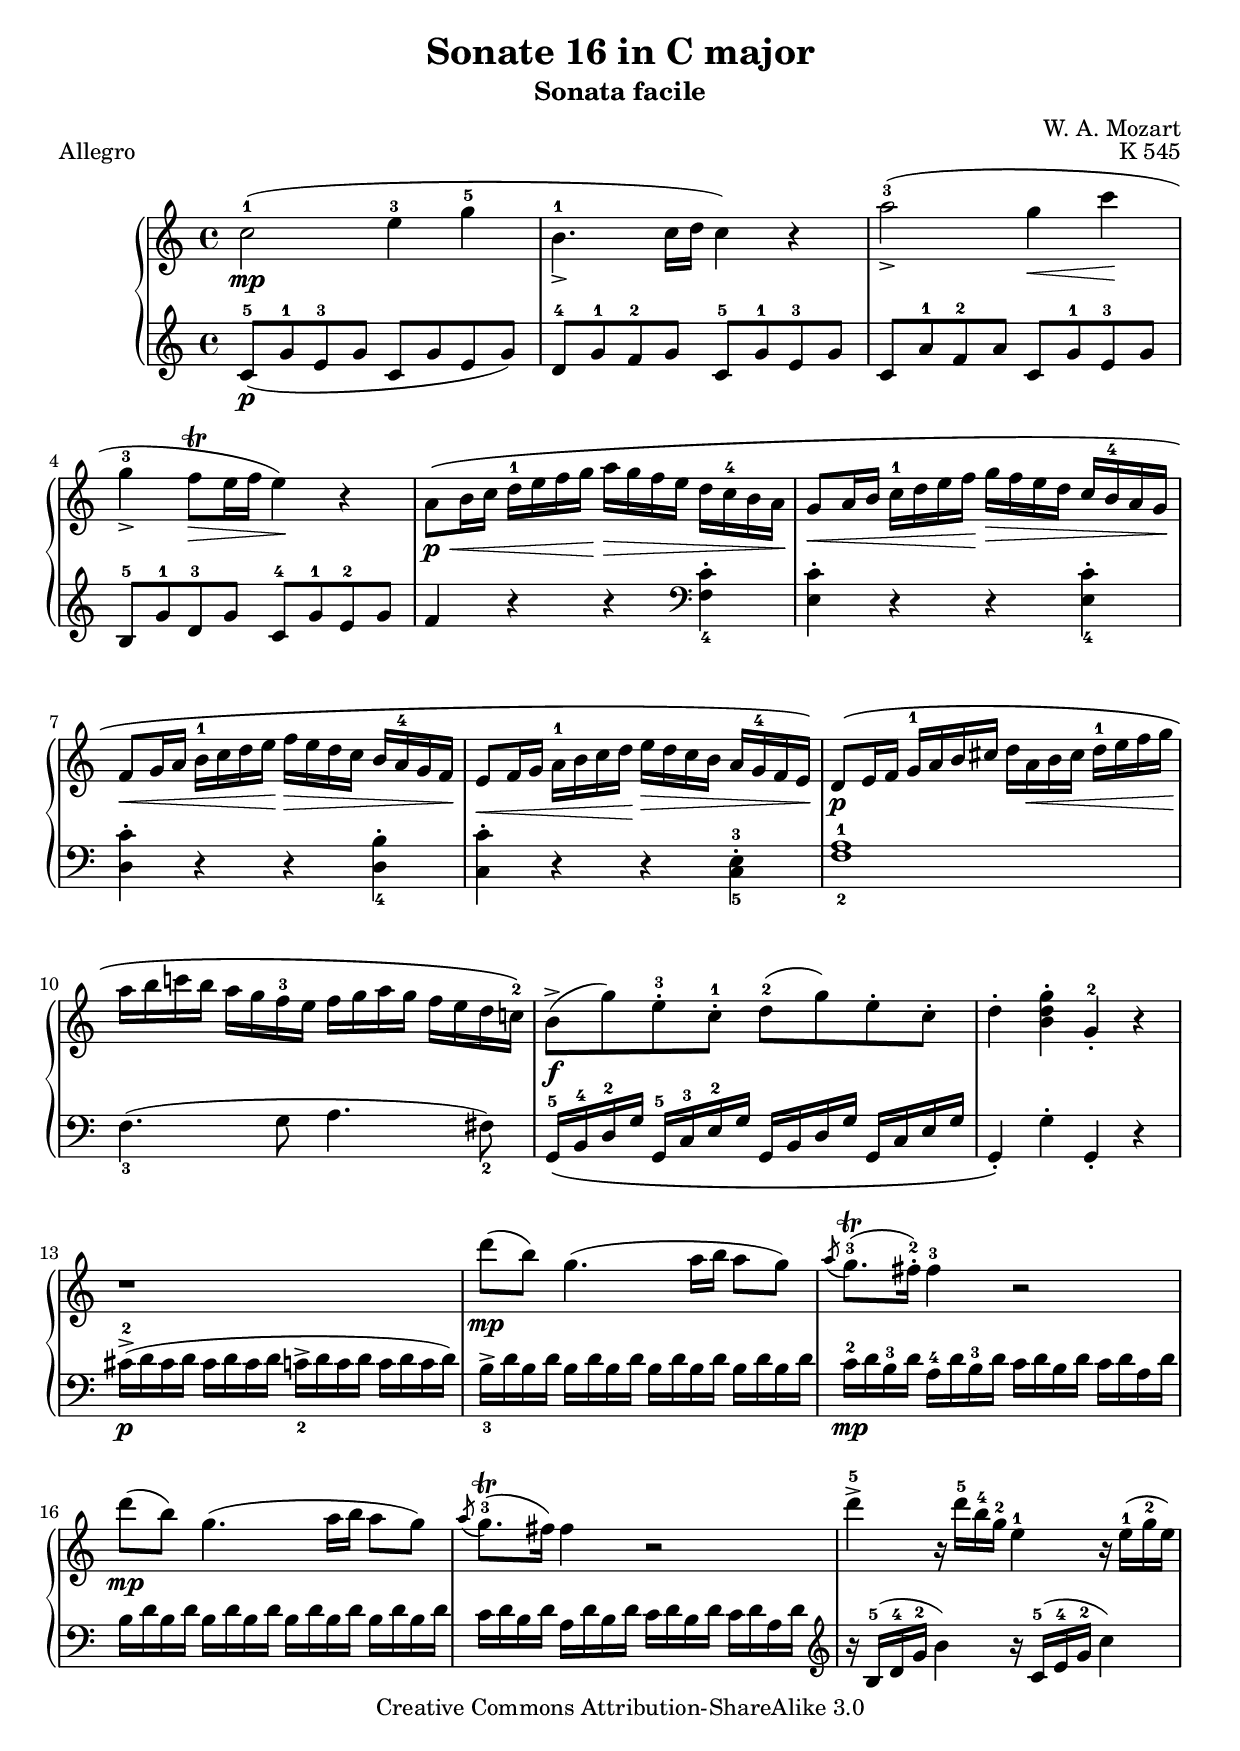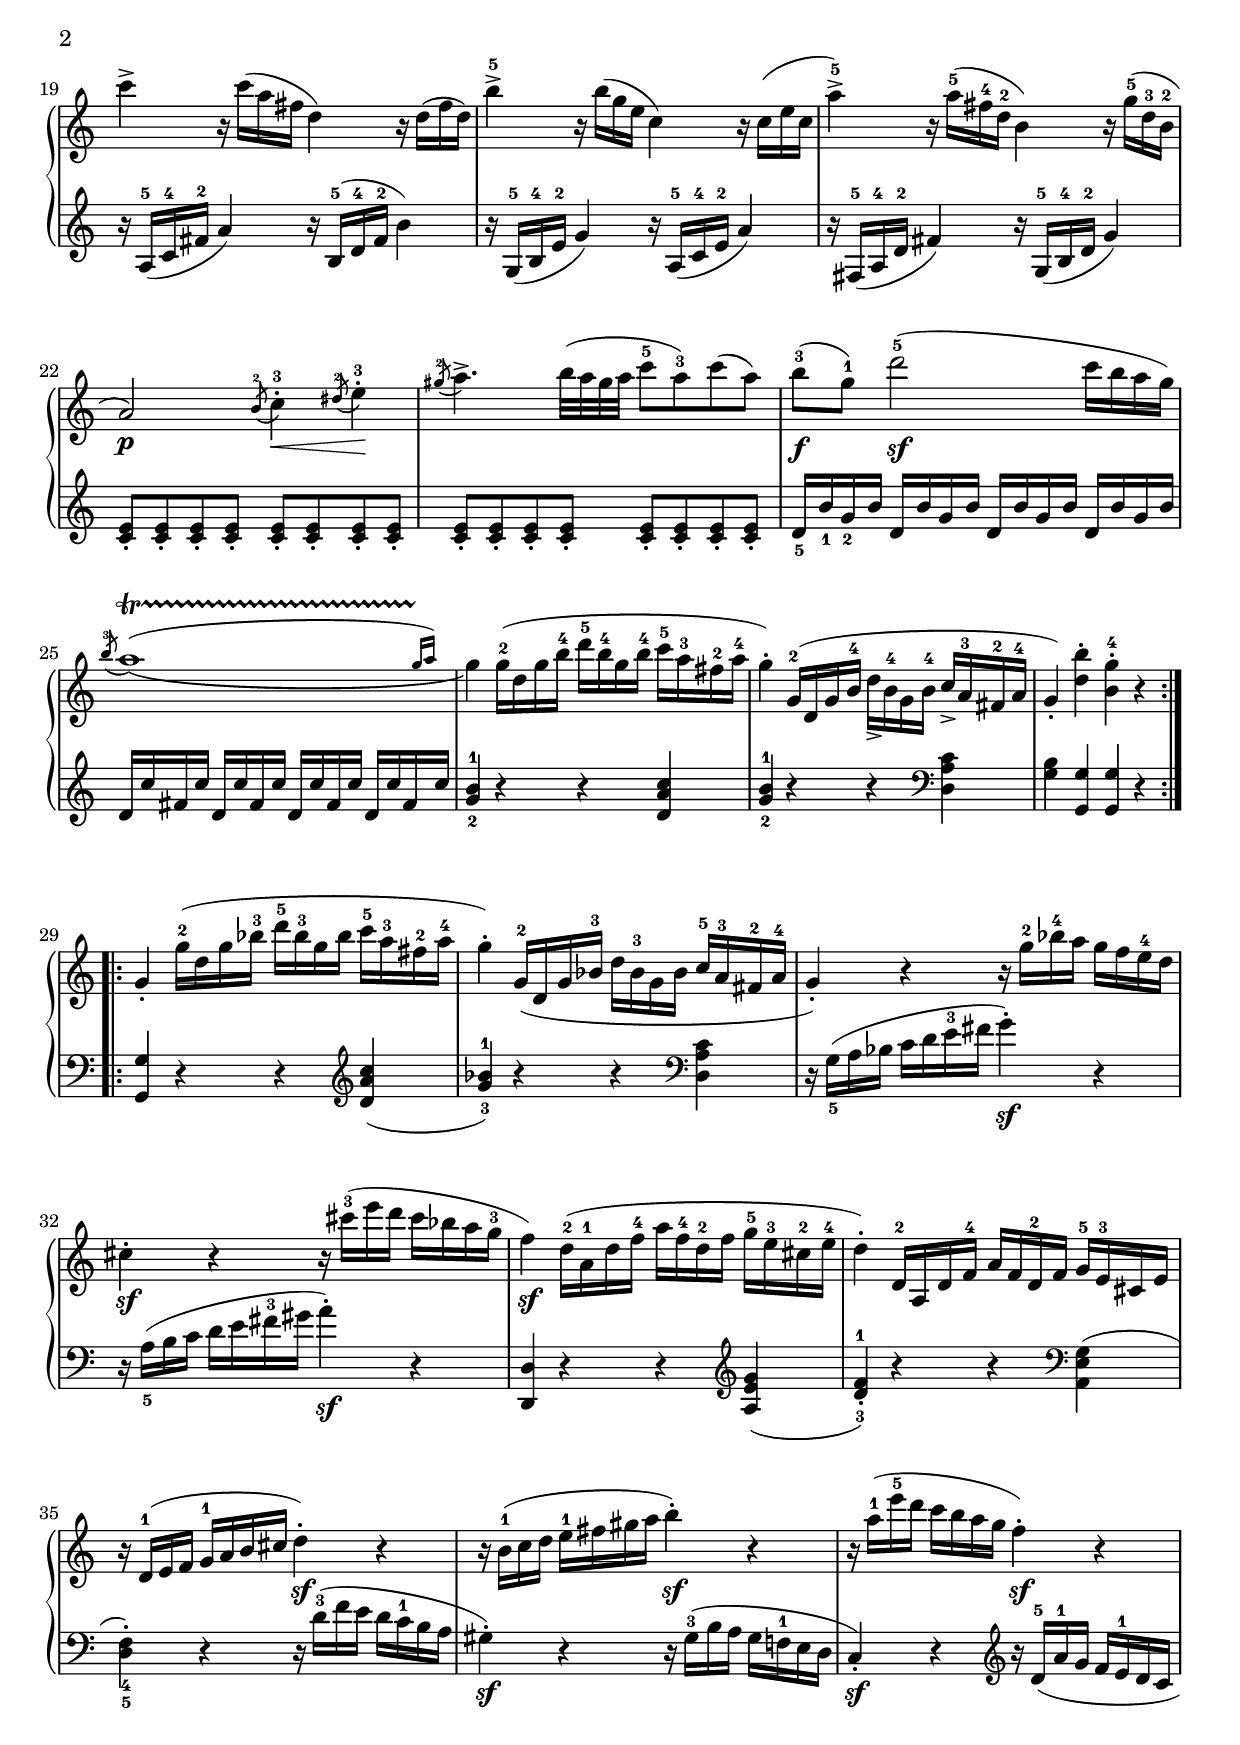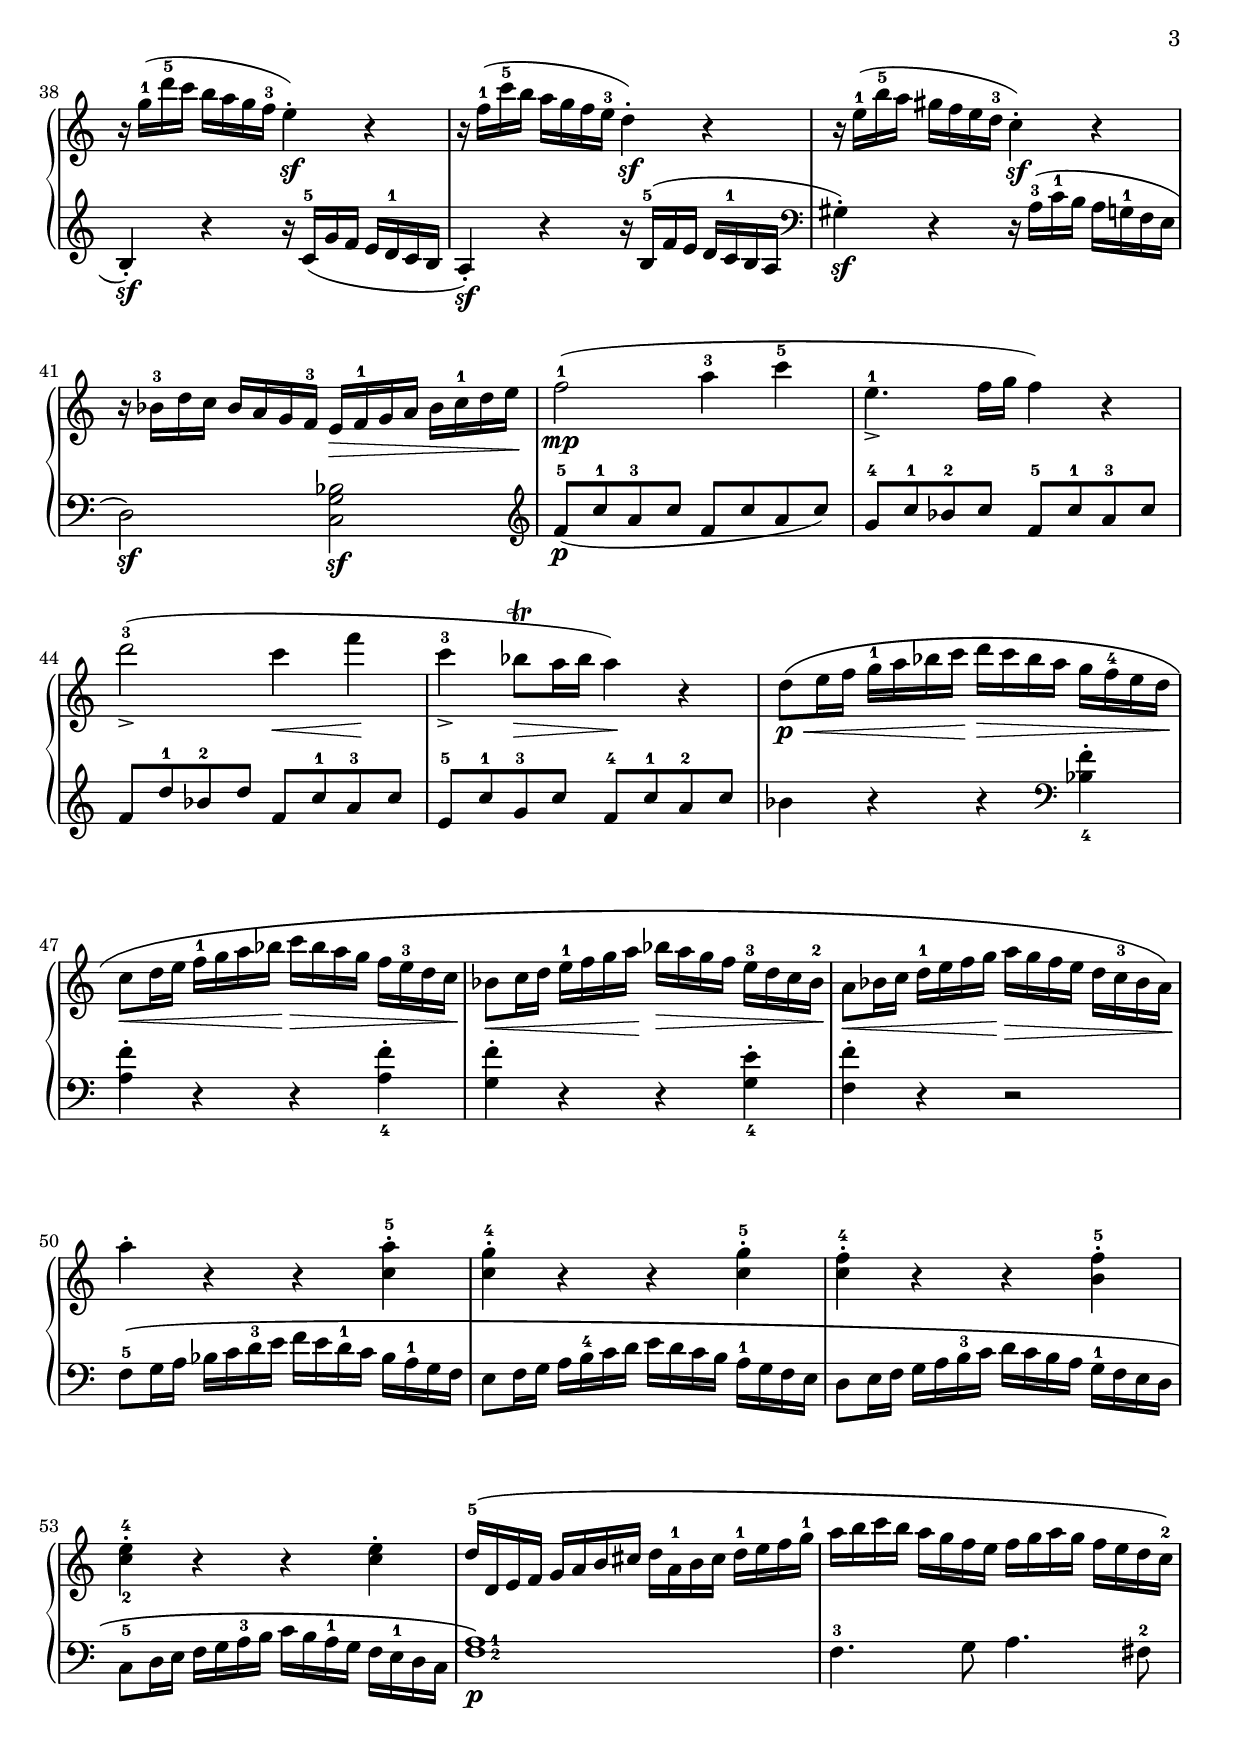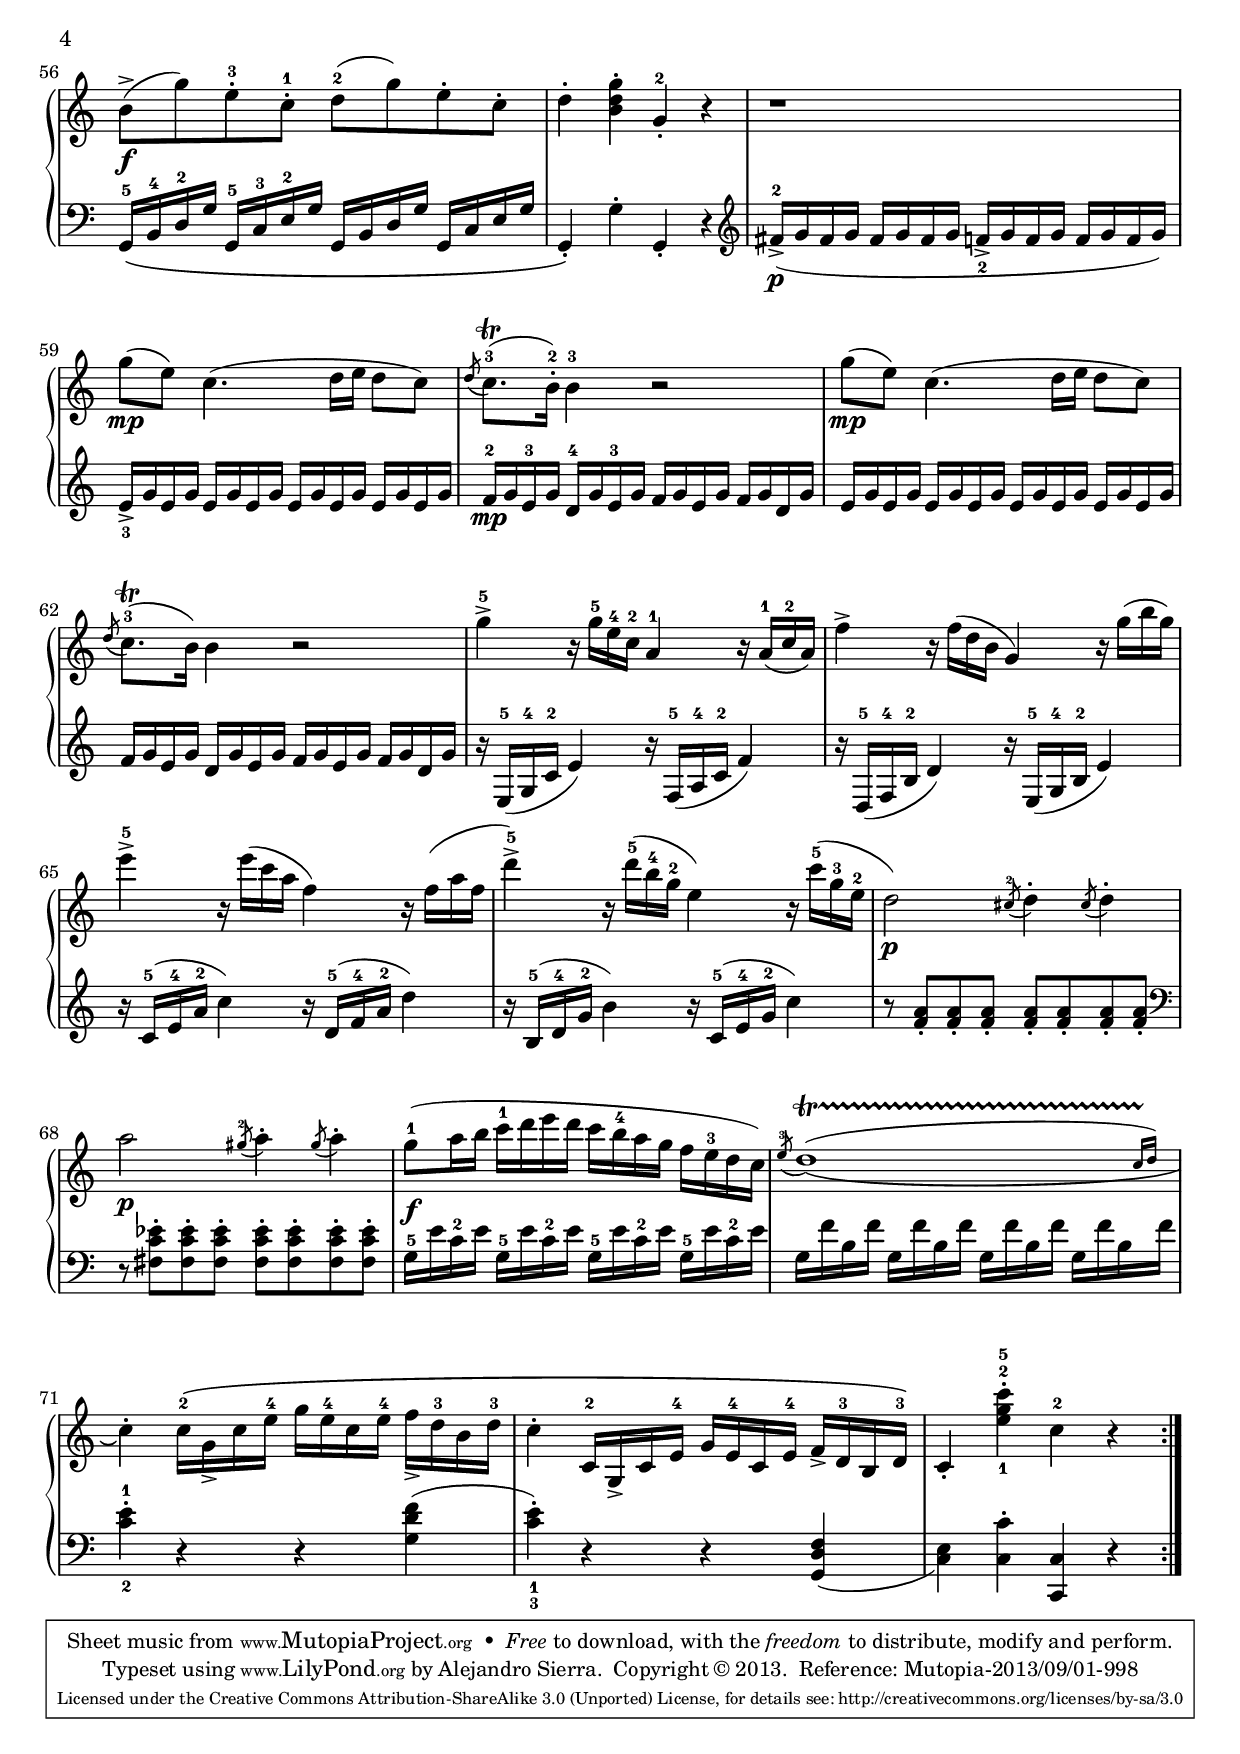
\version "2.16.0"

\header {
  title = "Sonate 16 in C major"
  subtitle = "Sonata facile"
  composer = "W. A. Mozart"
  opus = "K 545"
  piece = "Allegro"
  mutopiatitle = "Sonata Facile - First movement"
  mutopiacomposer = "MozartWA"
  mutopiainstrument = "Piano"
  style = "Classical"
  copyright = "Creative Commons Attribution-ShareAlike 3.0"
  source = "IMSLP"
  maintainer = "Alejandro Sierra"
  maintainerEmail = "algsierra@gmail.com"

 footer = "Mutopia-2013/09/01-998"
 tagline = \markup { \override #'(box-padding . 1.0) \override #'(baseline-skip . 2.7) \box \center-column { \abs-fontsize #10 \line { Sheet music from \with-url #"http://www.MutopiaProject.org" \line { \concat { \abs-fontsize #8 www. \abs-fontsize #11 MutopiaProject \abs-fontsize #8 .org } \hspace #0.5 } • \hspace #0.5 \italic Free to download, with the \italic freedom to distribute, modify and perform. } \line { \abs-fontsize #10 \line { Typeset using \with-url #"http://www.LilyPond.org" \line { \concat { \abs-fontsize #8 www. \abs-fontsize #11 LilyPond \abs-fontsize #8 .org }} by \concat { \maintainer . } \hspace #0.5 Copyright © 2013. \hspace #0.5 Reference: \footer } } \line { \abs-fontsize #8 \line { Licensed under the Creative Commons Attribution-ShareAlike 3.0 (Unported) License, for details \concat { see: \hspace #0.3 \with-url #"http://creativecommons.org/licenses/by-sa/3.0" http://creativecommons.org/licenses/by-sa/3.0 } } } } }
}
  
%{ Abreviations
  Suffixes rh = right hand
           lh = left hand
  Prefixes pt = principal theme
           st = secondary theme
           cl = close
           dv = development
           cd = coda
           mt = middle theme
%}

#(define afterGraceFraction (cons 15 16))

%%% Right Hand

ptrha = \relative c'' {  
  c2-1(\mp e4-3 g-5 
  b,4.-1_> c16 d c4) r4
  a'2-3(_\accent g4\< c\!
  g-3_\accent f8\trill\> e16 f e4)\! r4 % \break
  
  a,8\p\<\( b16 c d-1 e f g\!  a\> g f e d c-4 b a\! 
  g8\< a16 b c-1 d e f\!  g\> f e d c \tag #'first b-4 \tag #'second b-3 a g\!
  f8\< g16 a b-1 c d e\!  f\> e d c \tag #'first {b a-4 g f\!} \tag #'second {b-3 a g f-2\!}

  e8\< f16 g  a-1 b c d\!  e\> d c b a \tag #'first g-4 \tag #'second g-3 f e\!\)
}

ptrhb = \relative c'' {  
  b8->\f( g')  e-.-3 c-.-1  d-2( g)  e-. c-.
  d4-. <b d g>-. g-.-2 r4
}

ptrh = {
  \ptrha

  \relative c' {  
    d8\p\( e16 f  g-1 a b cis    d a\< b cis d-1 e f g\! 
    a b c! b  a g f-3 e  f g a g  f e d c!-2 \)
  }
  
  \ptrhb
}

strha = \relative c' {  
  r1
  d''8\mp( b) g4.( a16 b a8 g)
  \acciaccatura a8 g8.\trill-3( fis16-.-2) fis4-3 r2
  d'8\mp( b) g4.( a16 b a8 g)

  \acciaccatura a8 g8.\trill-3( fis16) fis4 r2
}

strhb = \relative c'' {  
  d'4->-5 r16 d16-5 b-4 g-2 e4-1 r16 e16(-1 g-2 e)
  c'4-> r16 c( a fis d4) 
}

strhc = \relative c'' {  
  r16 d16( fis d)
  % 20
  b'4->-5 r16 b( g e c4) r16 c( e c
  a'4->-5) r16 a-5( fis-4 d-2 b4)  r16 g'-5( d-3 b-2
}

strh = {
  \strha
  \strhb
  \strhc
  \relative c'' {  
    a2\p) \acciaccatura b8-2 c4-.-3\< \acciaccatura dis8-2 e4-.-3\!

    \acciaccatura { gis8-2 } a4.-> b32( a gis a c8-5 a-3) c( a)
    b-3(\f g-1) d'2-5(\sf c16 b a g)

    \phrasingSlurDown    
    \acciaccatura b8-3 \afterGrace a1 \startTrillSpan \( ( {g16 [ a ] )
							    \stopTrillSpan}
     g4\) g16-2( d g b-4 d-5 b-4 g b-4 c-5 a-3 fis-2 a-4
     g4-.) g,16-2( d g b-4 d_> b-4 g b-4 c-> a-3 fis-2 a-4
     g4-.) <d' b'>-. <b g'-4>-. r4
   }
}

dvrh = \relative c'' {  
  g4-. g'16-2( d g bes-3 d-5 bes-3 g bes c-5 a-3 fis-2 a-4
  g4-.) g,16-2_( d g bes-3 d bes-3 g bes  c-5 a-3 fis-2 a-4
  g4-.) r r16 g'-2 bes-4 a g f e-4 d 
  
  cis4-.\sf r r16 cis'-3( e d  cis bes a g-3 
  f4\sf)  d16-2( a-1 d f-4 a f-4 d-2 f g-5 e-3 cis-2 e-4
  d4-.) d,16-2 a d f-4  a f d-2 f  g-5 e-3 cis e

  r16 d-1( e f  g-1 a b cis d4-.\sf) r4
  r16 b-1( c d e-1 fis gis a b4-.\sf) r
  r16 a-1( e'-5 d c b a g f4-.\sf) r

  r16 g-1( d'-5 c b a g f-3 e4-.\sf) r
  r16 f-1( c'-5 b a g f e-3 d4-.\sf) r
  r16 e-1( b'-5 a gis f e d-3 c4-.\sf) r
  \break
  r16 bes-3 d c  bes a g f-3  e\> f-1 g a  bes c-1 d e\!
}

ptirh = \relative c'' {
  a'4-. r r <c, a'-5>-.
  <c g'-4>-. r r <c g'-5>-.
  <c f-4>-. r r <b f'-5>-.
  <c-2 e-4>-. r r <c e>-.

  d16-5\( d, e f  g a b cis  d a-1 b cis  d-1 e f g-1
  a b c b  a g f e  f g a g  f e d c-2\)

  \ptrhb
}

stvrh = {
  \transpose c f, { \strhb } 
  \transpose d g { 
    \strhc
     \relative c'' {  
       a2\p) \acciaccatura gis8-2 a4-. \acciaccatura gis8 a4-.
     }
  } 
  \relative c''' {  
    a2\p \acciaccatura gis8-2 a4-. \acciaccatura gis8 a4-.
    
    g8-1\f( a16 b c-1 d e d c b-4 a g  f e-3d c)

    \phrasingSlurDown
    \acciaccatura e8-3 \afterGrace d1 \startTrillSpan \( ({c16[ d])
							   \stopTrillSpan}
    \phrasingSlurUp
    c4-.\) c16-2\( g_> c e-4  g e-4 c e-4  f_> d-3 b d-3 c4-.
    c,16-2 g-> c e-4  g e-4 c e-4  f-> d-3 b d-3\)
    c4-. <e'-1 g-2 c-5>-. c-2 r 

  }
}


%%% Left Hand

ptlha = \relative c'' {  
  c,8-5(\p g'-1 e-3 g  c,  g' e g)
  d-4 g-1 f-2 g  c,-5 g'-1 e-3 g
  c, a'-1 f-2 a  c, g'-1 e-3 g
  b,-5 g'-1 d-3 g  c,-4 g'-1 e-2 g
  
  f4 r4 r4 \clef bass <f, c'>_4-.
  <e c'>-. r4 r4 <e c'>_4-.
  <d c'>-. r4 r4 <d b'>_4-.  
}

ptlhb = \relative c' {  
  g,16-5\( b-4 d-2 g  g,-5 c-3 e-2 g  g, b d g  g, c e g  
  g,4-.\) g'-. g,-. r
}

ptlh = {
  \ptlha
  \relative c {  
    <c c'>-. r4 r4 <c-5 e-3>-.
    <f-2 a-1>1
    f4._3( g8 a4. fis8_2)
  }
  \ptlhb
}

stlha = \relative c {  
  cis'16->\p-2( d cis d  cis d cis d  c_2-> d c d  c d c d)

  b->_3 d b d \repeat unfold 3 { b d b d }
  c-2\mp d b-3 d  a-4 d b-3 d  c d b d  c d a d
  \repeat unfold 4 { b d b d }

  c d b d  a d b d  c d b d  c d a d
}

stlhb = \relative c' {  
  \clef treble r16 b-5( d-4 g-2 b4) r16 c,-5( e-4 g-2 c4)
  r16 a,-5( c-4 fis-2 a4) r16 b,-5( d-4 fis-2 b4)
}

stlhc = \relative c' {  
  % 20
  r16 g-5( b-4 e-2 g4) r16 a,-5( c-4 e-2 a4)
  r16 fis,-5( a-4 d-2 fis4) r16 g,-5( b-4 d-2 g4)
}

stlh = {
  \stlha
  \stlhb
  \stlhc
  \relative c' {
    \clef treble \repeat unfold 16 <c e>8-.

    d16_5 b'_1 g_2 b \repeat unfold 3 { d, b' g b } 
    \repeat unfold 4 { d, c' fis, c' }

    <g-2 b-1>4 r r <a c d,>
    <g-2 b-1> r r \clef bass <d, a' c>
    <g b> <g g,> <g g,> r  
  }
}

dvlha = \relative c' { r16 g_5( a bes  c d e-3 fis g4-.\sf) r }

dvlh = \relative c {
  <g g'>4 r r \clef treble <d'' a' c>(
  <g-3 bes-1>) r r \clef bass <d, a' c>
  \dvlha
  \transpose c d \dvlha
  <d, d'>4 r r \clef treble <a'' e' g>(
  <d-3 f-1>4-.) r r \clef bass <a, e' g>(

  <d_5 f_4>4-.) r r16 d'-3( f e d c-1 b a
  gis4-.)\sf r r16 gis-3( b a gis f!-1 e d
  c4-.)\sf r \clef treble r16 d'-5( a'-1 g f e-1 d c
  \break

  b4-.\sf) r r16 c-5( g' f  e d-1 c b 
  a4-.\sf) r r16 b-5( f' e  d c-1 b a
  \clef bass gis4-.\sf) r r16 a-3( c-1 b  a g-1 f e
  
  d2\sf) <c g' bes>\sf
}
  
ptilha = \relative c {
  f8-5 g16 a  bes c d-3 e f e d-1 c  bes a-1 g f
}

ptilh = \relative c {
  <f f'>4-. r4 r2
  f8-5\( g16 a  bes c d-3 e f e d-1 c  bes a-1 g f  % \ptilha
  e8 f16 g  a b-4 c d  e d c b  a-1 g f e
  d8 e16 f  g a b-3 c  d c b a  g-1 f e d
  \transpose f c { \ptilha }
  
  \once \set fingeringOrientations = #'(right)
  <f-2 a-1>1\p\) 
  f4.-3 g8 a4. fis8-2

  \ptlhb
}

stvlh = {
  \transpose c f, { \stlhb } 
  \transpose d g { \stlhc } 
  \relative c' {  
    r8 \repeat unfold 7 { <f a>8-. }
    \clef bass r8 \repeat unfold 7 { <fis, c' ees>8-. }
    \repeat unfold 4 { g16-5 e' c-2 e }
    \repeat unfold 4 { g,16 f' b, f' }
    <c-2 e-1>4-. r r <g  d' f>(
    \slurDown
    <c_3 e_1>-.) r r <g, d' f>(
    <c e>) <c c'>-. <c c,> r
  }
}


\score {
  \new PianoStaff <<
    \new Staff { 
      \override Fingering #'avoid-slur = #'inside
      \keepWithTag #'first
      \repeat volta 2 { \ptrh \strh } \break 
      \repeat volta 2 {
	\dvrh 
	\phrasingSlurUp
	\keepWithTag #'second
	\transpose c f { \ptrha }
	\ptirh
	\transpose d g, { \strha }
	\stvrh
      }
    }
    \new Staff { 
      \override Fingering #'avoid-slur = #'inside
      \repeat volta 2 { \ptlh \stlh } 
      \repeat volta 2 {
	\dvlh 
	\clef treble \transpose c f { \ptlha }
	\ptilh
	\clef treble \transpose c f { \stlha }	
	\stvlh
      }
    }
  >>
  \layout {}
  \midi {
    \tempo 4 = 132
  }
}
